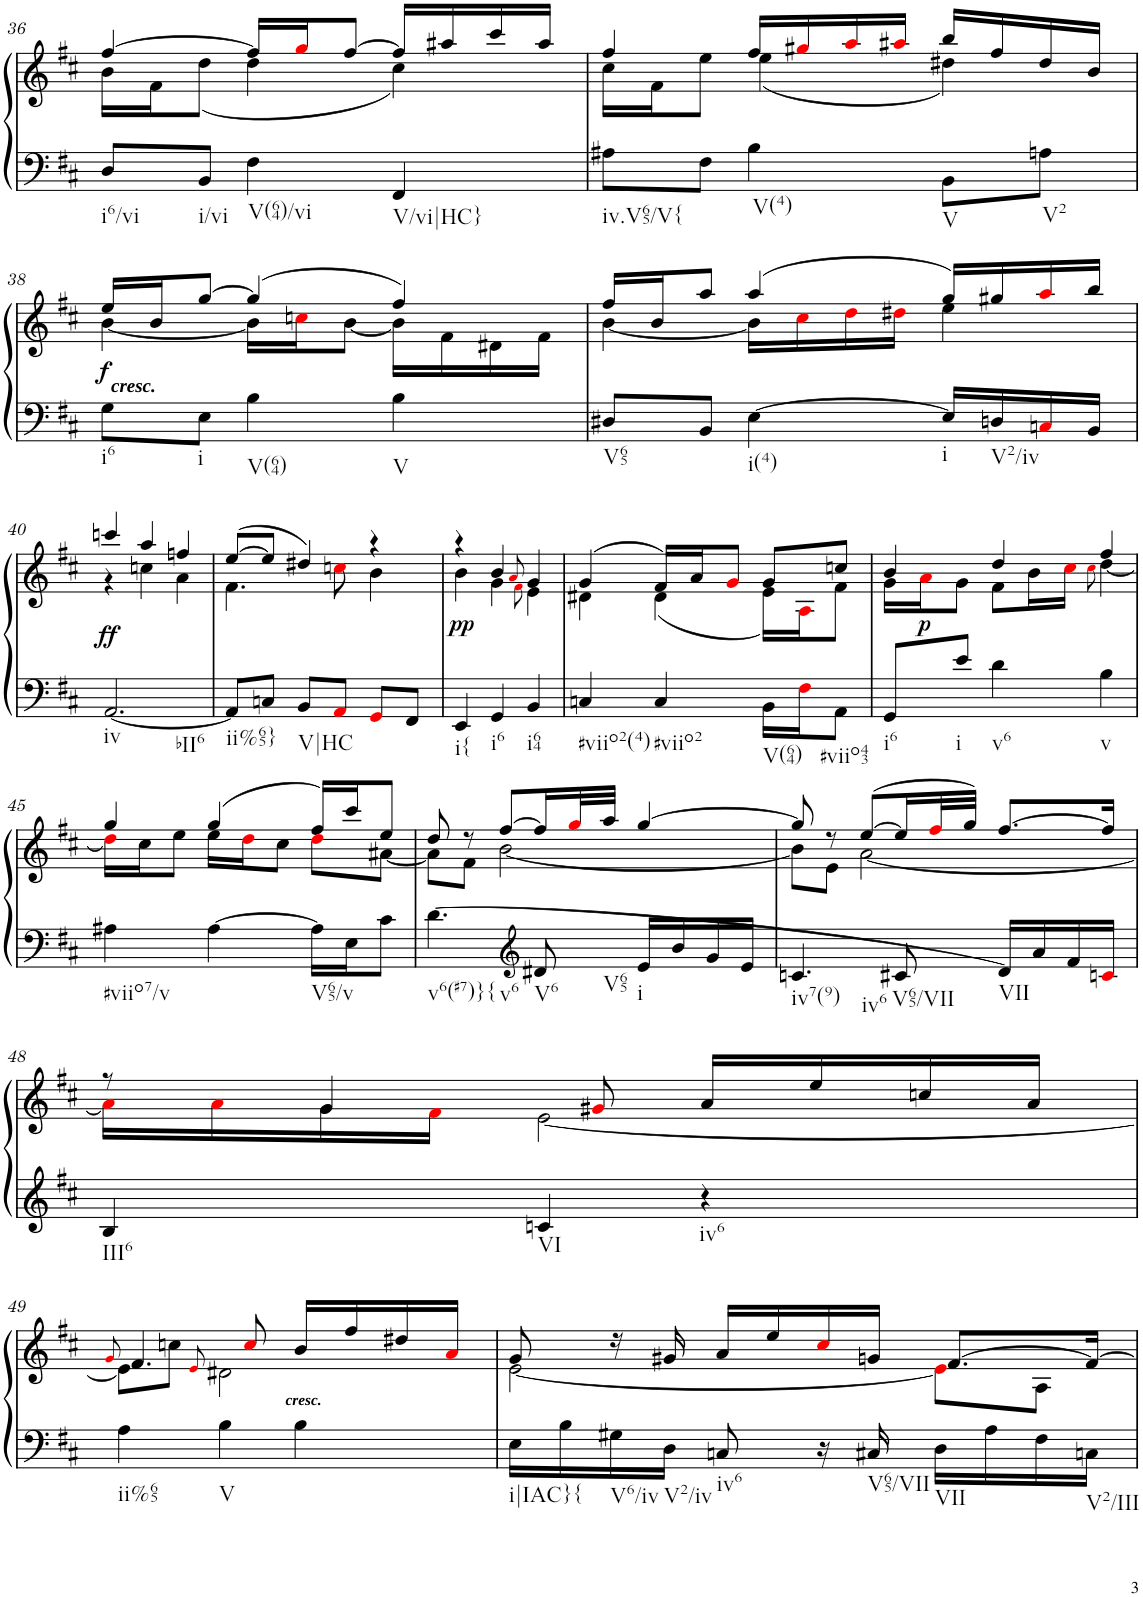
**kern	**kern	**dynam
*part1	*part1	*part1
*staff2	*staff1	*staff1/2
*I"Piano	*	*
*I'Pno.	*	*
!!LO:PB:g=z
*clefF4	*clefG2	*
*k[f#c#]	*k[f#c#]	*
*M3/4	*M3/4	*
=36	=36	=36
*	*^	*
!LO:TX:b:t=i6/vi	!	!	!
8D/L	[4ff#/	16b\LL	.
.	.	16f#\J	.
!LO:TX:b:t=i/vi	!	!	!
8BB/J	.	(8dd\J	.
!LO:TX:b:t=V(64)/vi	!	!	!
4F#\	16ff#/LL]	4dd\	.
.	16ggi/J	.	.
.	[8ff#/J	.	.
!LO:TX:b:t=V/vi|HC}	!	!	!
4FF#/	16ff#/LL]	4cc#\)	.
.	16aa#X/	.	.
.	16ccc#/	.	.
.	16aa#/JJ	.	.
=37	=37	=37	=37
!LO:TX:b:t=iv.V65/V{	!	!	!
8A#X\L	4ff#/	16cc#\LL	.
.	.	16f#\J	.
8F#\J	.	8ee\J	.
!LO:TX:b:t=V(4)	!	!	!
4B\	16ff#/LL	(4ee\	.
.	16gg#Xi/	.	.
.	16aai/	.	.
.	16aa#Xi/JJ	.	.
!LO:TX:b:t=V	!	!	!
8BB\L	16bb/LL	4dd#X\)	.
.	16ff#/	.	.
!LO:TX:b:t=V2	!	!	!
8An\J	16dd#/	.	.
.	16b/JJ	.	.
!!LO:LB:g=z	!!
=38	=38	=38	=38
!LO:TX:a:Bi:t=cresc.	!	!	!
!LO:TX:b:t=i6	!	!	!
!	!	!	!LO:DY:b
8G\L	16ee/LL	[4b\	f
.	16b/J	.	.
!LO:TX:b:t=i	!	!	!
8E\J	[8gg/J	.	.
!LO:TX:b:t=V(64)	!	!	!
4B\	(4gg/]	16b\LL]	.
.	.	16ccni\J	.
.	.	[8b\J	.
!LO:TX:b:t=V	!	!	!
4B\	4ff#/)	16b\LL]	.
.	.	16f#\	.
.	.	16d#X\	.
.	.	16f#\JJ	.
=39	=39	=39	=39
!LO:TX:b:t=V65	!	!	!
8D#X/L	16ff#/LL	[4b\	.
.	16b/J	.	.
8BB/J	8aa/J	.	.
!LO:TX:b:t=i(4)	!	!	!
[4E\	(4aa/	16b\LL]	.
.	.	16cc#i\	.
.	.	16ddi\	.
.	.	16dd#Xi\JJ	.
!LO:TX:b:t=i	!	!	!
16E/LL]	16gg/LL)	4ee\	.
!LO:TX:b:t=V2/iv	!	!	!
16Dn/	16gg#X/	.	.
16Cni/	16aai/	.	.
16BB/JJ	16bb/JJ	.	.
!!LO:LB:g=z	!!
=40	=40	=40	=40
!LO:TX:b:t=iv	!	!	!
!LO:TX:b:t=bII6	!	!	!
!	!	!	!LO:DY:b
[2.AA/	4cccn/	4r	ff
.	4aa/	4ccn\	.
.	4ffn/	4a\	.
=41	=41	=41	=41
!LO:TX:b:t=ii%65}	!	!	!
8AA/L]	([8ee/L	4.f#\	.
8Cn/J	8ee/J]	.	.
!LO:TX:b:t=V|HC	!	!	!
8BB/L	4dd#X/)	.	.
8AAi/J	.	8ccni\	.
8GGi/L	4r	4b\	.
8FF#/J	.	.	.
=42	=42	=42	=42
!LO:TX:b:t=i{	!	!	!
!	!	!	!LO:DY:b
4EE/	4r	4b\	pp
!LO:TX:b:t=i6	!	!	!
4GG/	4b/	4g\	.
.	8qai/	8qf#i\	.
!LO:TX:b:t=i64	!	!	!
4BB/	4g/	4e\	.
=43	=43	=43	=43
!LO:TX:b:t=#viio2(4)	!	!	!
4Cn/	(4g/	4d#X\	.
!LO:TX:b:t=#viio2	!	!	!
4C/	16f#/LL)	(4d#\	.
.	16a/J	.	.
.	8gi/J	.	.
!LO:TX:b:t=V(64)	!	!	!
16BB\LL	8g/L	16e\LL)	.
16F#i\J	.	16Ai\J	.
!LO:TX:b:t=#viio43	!	!	!
8AA\J	8ccn/J	8f#\J	.
=44	=44	=44	=44
!LO:TX:b:t=i6	!	!	!
8GG/L	4b/	16g\LL	.
!	!	!	!LO:DY:b
.	.	16ai\J	p
!LO:TX:b:t=i	!	!	!
8e/J	.	8g\J	.
!LO:TX:b:t=v6	!	!	!
4d\	4dd/	8f#\L	.
.	.	16b\L	.
.	.	16cc#i\JJ	.
.	.	8qcc#i\	.
!LO:TX:b:t=v	!	!	!
4B\	4ff#/	[4dd\	.
!!LO:LB:g=z	!!
=45	=45	=45	=45
!LO:TX:b:t=#viio7/v	!	!	!
4A#X\	4gg/	16ddi\LL]	.
.	.	16cc#\J	.
.	.	8ee\J	.
[4A#\	(4gg/	16ee\LL	.
.	.	16ddi\J	.
.	.	8cc#\J	.
!LO:TX:b:t=V65/v	!	!	!
16A#\LL]	16ff#/LL)	8ddi\L	.
16E\J	16ccc#/J	.	.
8c#\J	8ee/J	[8a#X\J	.
=46	=46	=46	=46
!LO:TX:b:t=v6(#7)}{	!	!	!
!LO:TX:b:t=v6	!	!	!
[4.d\	8dd/	8a#\L]	.
.	8r	8f#\J	.
.	[8ff#/L	[2b\	.
*clefG2	*	*	*
!LO:TX:b:t=V6	!	!	!
!LO:TX:b:t=V65	!	!	!
8d#X/	16ff#/L]	.	.
.	32ggi/L	.	.
.	32aa/JJJ	.	.
!LO:TX:b:t=i	!	!	!
16e/LL	[4gg/	.	.
16b/	.	.	.
16g/	.	.	.
16e/JJ	.	.	.
=47	=47	=47	=47
!LO:TX:b:t=iv7(9)	!	!	!
!LO:TX:b:t=iv6	!	!	!
4.cn/	8gg/]	8b\L]	.
.	8r	8e\J	.
.	([8ee/L	[2a\	.
!LO:TX:b:t=V65/VII	!	!	!
8c#X/	16ee/L]	.	.
.	32ff#i/L	.	.
.	32gg/JJJ)	.	.
!LO:TX:b:t=VII	!	!	!
16d/LL]	[8.ff#/L	.	.
16a/	.	.	.
16f#/	.	.	.
16cni/JJ	16ff#/Jk]	.	.
!!LO:LB:g=z	!!
=48	=48	=48	=48
!LO:TX:b:t=III6	!	!	!
4B/	8r	16ai\LL]	.
.	.	16ai\	.
.	4g/	16g\	.
.	.	16f#i\JJ	.
!LO:TX:b:t=VI	!	!	!
4cn/	.	[2e\	.
.	8g#Xi/	.	.
!LO:TX:b:t=iv6	!	!	!
4r	16a/LL	.	.
.	16ee/	.	.
.	16ccn/	.	.
.	16a/JJ	.	.
!!LO:LB:g=z	!!
=49	=49	=49	=49
.	8qgi/	.	.
!LO:TX:b:t=ii%65	!	!	!
4A\	4.f#/	8e\L]	.
.	.	8ccn\J	.
.	.	8qei/	.
!LO:TX:b:t=V	!	!	!
4B\	.	2d#X\	.
.	8cci/	.	.
!	!LO:TX:b:Bi:t=cresc.	!	!
4B\	16b/LL	.	.
.	16ff#/	.	.
.	16dd#X/	.	.
.	16ai/JJ	.	.
=50	=50	=50	=50
!LO:TX:b:t=i|IAC}{	!	!	!
16E\LL	8g/	[2e\	.
16B\	.	.	.
!LO:TX:b:t=V6/iv	!	!	!
16G#X\	16r	.	.
!LO:TX:b:t=V2/iv	!	!	!
16D\JJ	16g#X/	.	.
!LO:TX:b:t=iv6	!	!	!
8Cn/	16a/LL	.	.
.	16ee/	.	.
16r	16cc#i/	.	.
!LO:TX:b:t=V65/VII	!	!	!
16C#X/	16gn/JJ	.	.
!LO:TX:b:t=VII	!	!	!
16D\LL	[8.f#/L	8ei\L]	.
16A\	.	.	.
16F#\	.	8A\J	.
!LO:TX:b:t=V2/III	!	!	!
16Cn\JJ	16f#/Jk_	.	.
*	*v	*v	*
=	=	=
*-	*-	*-
